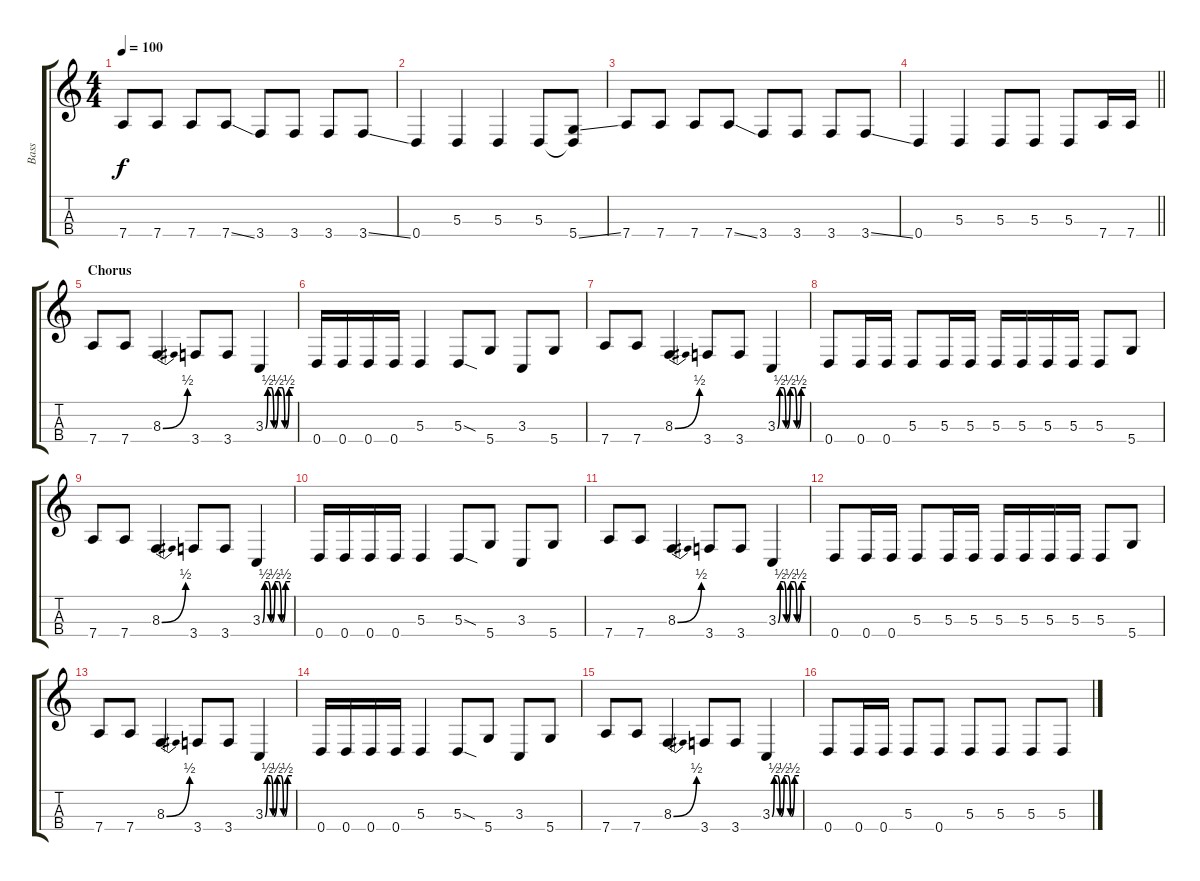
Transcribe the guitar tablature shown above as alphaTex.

\track ("Bass" "Bass") {instrument electricbassfinger}
\staff {score tabs}
\tuning (G2 D2 A1 D2) {hide}
\ts (4 4)
\tempo 100
\clef g2
\ks c
7.4.8{dy f} 7.4.8 7.4.8 7.4{ss}.8 3.4.8 3.4.8 3.4.8 3.4{ss}.8 |
0.4.4 5.3.4 5.3.4 5.3.8 (5.3{t} 5.4{ss}).8 |
7.4.8 7.4.8 7.4.8 7.4{ss}.8 3.4.8 3.4.8 3.4.8 3.4{ss}.8 |
\barLineRight lightlight
0.4.4 5.3.4 5.3.8 5.3.8 5.3.8 7.4.16 7.4.16 |
\section ("" "Chorus")
7.4.8 7.4.8 8.3{be (bend 0 0 60 2)}.4 3.4.8 3.4.8 3.3{be (custom 0 0 5 2 12 2 18 0 20 0 27 2 35 2 41 0 43 0 50 2 60 2)}.4 |
0.4.16 0.4.16 0.4.16 0.4.16 5.3.4 5.3{sod}.8 5.4.8 3.3.8 5.4.8 |
7.4.8 7.4.8 8.3{be (bend 0 0 60 2)}.4 3.4.8 3.4.8 3.3{be (custom 0 0 5 2 12 2 18 0 20 0 27 2 35 2 41 0 43 0 50 2 60 2)}.4 |
0.4.8 0.4.16 0.4.16 5.3.8 5.3.16 5.3.16 5.3.16 5.3.16 5.3.16 5.3.16 5.3.8 5.4.8 |
7.4.8 7.4.8 8.3{be (bend 0 0 60 2)}.4 3.4.8 3.4.8 3.3{be (custom 0 0 5 2 12 2 18 0 20 0 27 2 35 2 41 0 43 0 50 2 60 2)}.4 |
0.4.16 0.4.16 0.4.16 0.4.16 5.3.4 5.3{sod}.8 5.4.8 3.3.8 5.4.8 |
7.4.8 7.4.8 8.3{be (bend 0 0 60 2)}.4 3.4.8 3.4.8 3.3{be (custom 0 0 5 2 12 2 18 0 20 0 27 2 35 2 41 0 43 0 50 2 60 2)}.4 |
0.4.8 0.4.16 0.4.16 5.3.8 5.3.16 5.3.16 5.3.16 5.3.16 5.3.16 5.3.16 5.3.8 5.4.8 |
7.4.8 7.4.8 8.3{be (bend 0 0 60 2)}.4 3.4.8 3.4.8 3.3{be (custom 0 0 5 2 12 2 18 0 20 0 27 2 35 2 41 0 43 0 50 2 60 2)}.4 |
0.4.16 0.4.16 0.4.16 0.4.16 5.3.4 5.3{sod}.8 5.4.8 3.3.8 5.4.8 |
7.4.8 7.4.8 8.3{be (bend 0 0 60 2)}.4 3.4.8 3.4.8 3.3{be (custom 0 0 5 2 12 2 18 0 20 0 27 2 35 2 41 0 43 0 50 2 60 2)}.4 |
0.4.8 0.4.16 0.4.16 5.3.8 0.4.8 5.3.8 5.3.8 5.3.8 5.3.8
